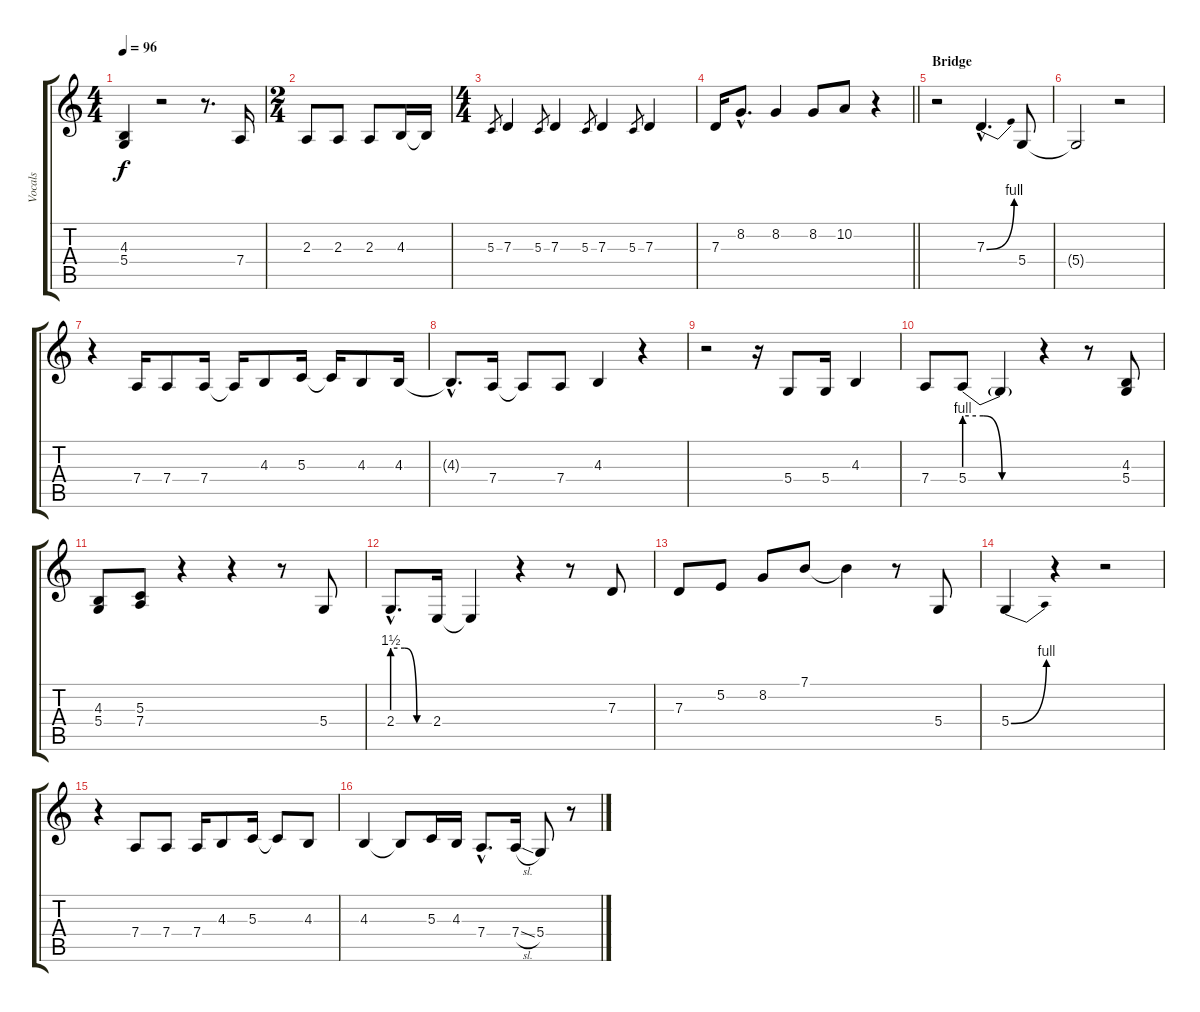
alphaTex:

\track ("Vocals" "Vocals") {instrument tenorsax}
\staff {score tabs}
\tuning (E4 B3 G3 D3 A2 E2) {hide}
\ts (4 4)
\tempo 96
\clef g2
\ks c
(4.3{t} 5.4{t}).4{dy f} r.2 r.8{d} 7.4.16 |
\ts (2 4)
2.3.8 2.3.8 2.3.8 4.3.16 4.3{t}.16 |
\ts (4 4)
5.3.8{gr} 7.3.4 5.3.8{gr} 7.3.4 5.3.8{gr} 7.3.4 5.3.8{gr} 7.3.4 |
\barLineRight lightlight
7.3.16 8.2{hac}.8{d} 8.2.4 8.2.8 10.2.8 r.4 |
\section ("" "Bridge")
r.2 7.3{be (bend 0 0 60 4) hac}.4{d} 5.4.8 |
5.4{t}.2 r.2 |
r.4 7.4.16 7.4.8 7.4.16 7.4{t}.16 4.3.8 5.3.16 5.3{t}.16 4.3.8 4.3.16 |
4.3{hac t}.8{d} 7.4.16 7.4{t}.8 7.4.8 4.3.4 r.4 |
r.2 r.16 5.4.8 5.4.16 4.3.4 |
7.4.8 5.4{be (custom 0 4 15 4 30 0 40 0 60 0)}.8 5.4{t}.4 r.4 r.8 (4.3 5.4).8 |
(4.3 5.4).8 (5.3 7.4).8 r.4 r.4 r.8 5.4.8 |
2.4{be (custom 0 6 20 6 40 0 60 0) hac}.8{d} 2.4.16 2.4{t}.4 r.4 r.8 7.3.8 |
7.3.8 5.2.8 8.2.8 7.1.8 7.1{t}.4 r.8 5.4.8 |
5.4{be (bend 0 0 60 4)}.4 r.4 r.2 |
r.4 7.4.8 7.4.8 7.4.16 4.3.8 5.3.16 5.3{t}.8 4.3.8 |
4.3.4 4.3{t}.8 5.3.16 4.3.16 7.4{hac}.8{d} 7.4{sl}.16 5.4.8 r.8
